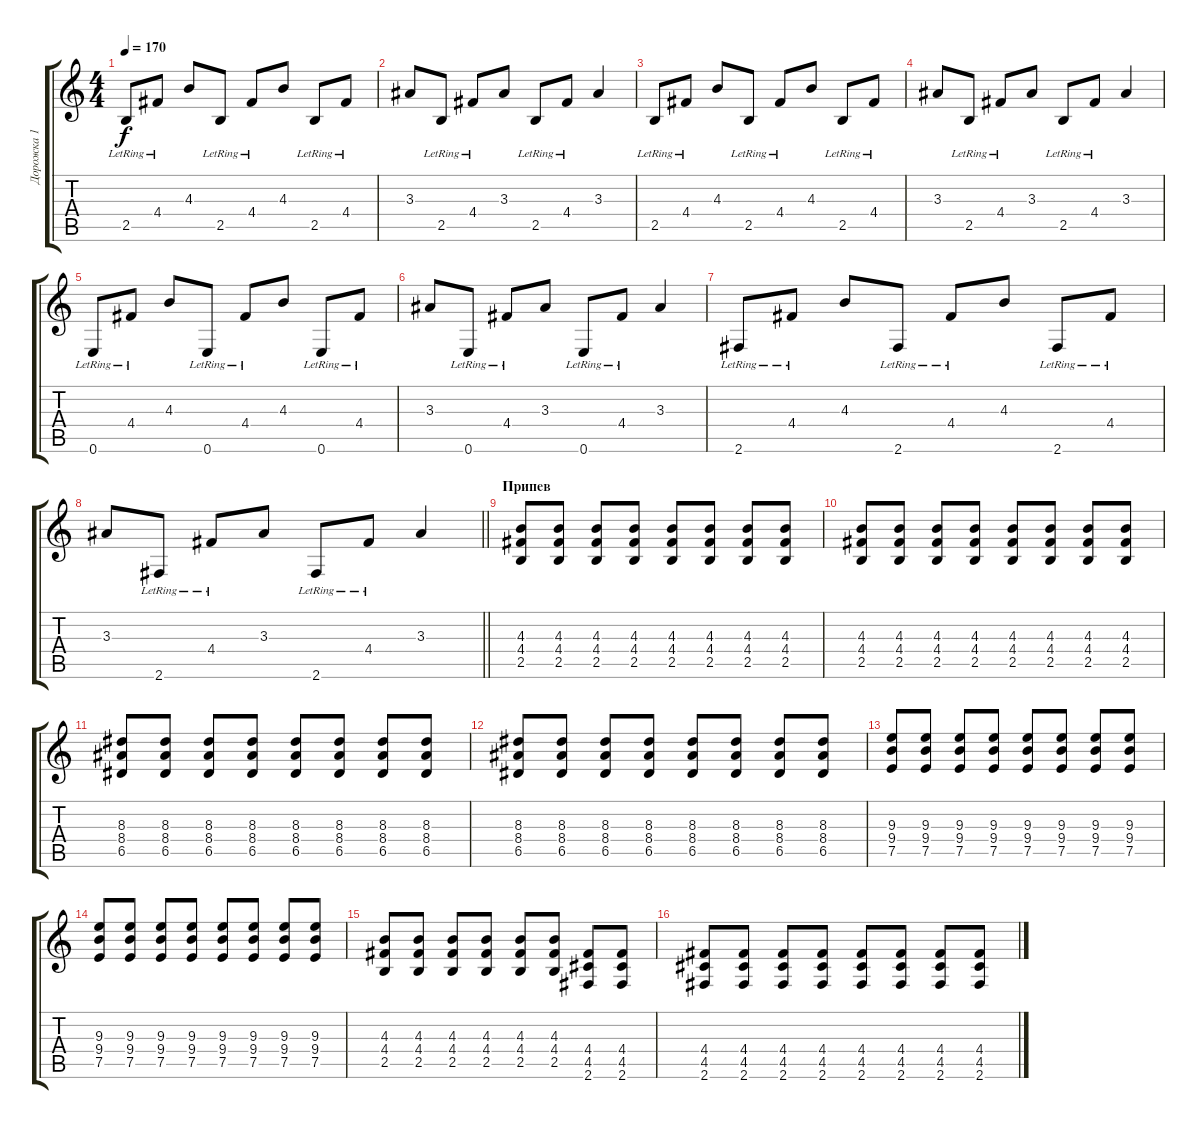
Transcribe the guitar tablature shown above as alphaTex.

\track ("Дорожка 1" "Дорожка 1") {instrument electricguitarclean}
\staff {score tabs}
\tuning (E4 B3 G3 D3 A2 E2) {hide}
\ts (4 4)
\tempo 170
\clef g2
\ks c
2.5{lr}.8{dy f} 4.4{lr}.8 4.3.8 2.5{lr}.8 4.4{lr}.8 4.3.8 2.5{lr}.8 4.4{lr}.8 |
3.3.8 2.5{lr}.8 4.4{lr}.8 3.3.8 2.5{lr}.8 4.4{lr}.8 3.3.4 |
2.5{lr}.8 4.4{lr}.8 4.3.8 2.5{lr}.8 4.4{lr}.8 4.3.8 2.5{lr}.8 4.4{lr}.8 |
3.3.8 2.5{lr}.8 4.4{lr}.8 3.3.8 2.5{lr}.8 4.4{lr}.8 3.3.4 |
0.6{lr}.8 4.4{lr}.8 4.3.8 0.6{lr}.8 4.4{lr}.8 4.3.8 0.6{lr}.8 4.4{lr}.8 |
3.3.8 0.6{lr}.8 4.4{lr}.8 3.3.8 0.6{lr}.8 4.4{lr}.8 3.3.4 |
2.6{lr}.8 4.4{lr}.8 4.3.8 2.6{lr}.8 4.4{lr}.8 4.3.8 2.6{lr}.8 4.4{lr}.8 |
\barLineRight lightlight
3.3.8 2.6{lr}.8 4.4{lr}.8 3.3.8 2.6{lr}.8 4.4{lr}.8 3.3.4 |
\section ("" "Припев")
(4.3 4.4 2.5).8 (4.3 4.4 2.5).8 (4.3 4.4 2.5).8 (4.3 4.4 2.5).8 (4.3 4.4 2.5).8 (4.3 4.4 2.5).8 (4.3 4.4 2.5).8 (4.3 4.4 2.5).8 |
(4.3 4.4 2.5).8 (4.3 4.4 2.5).8 (4.3 4.4 2.5).8 (4.3 4.4 2.5).8 (4.3 4.4 2.5).8 (4.3 4.4 2.5).8 (4.3 4.4 2.5).8 (4.3 4.4 2.5).8 |
(8.3 8.4 6.5).8 (8.3 8.4 6.5).8 (8.3 8.4 6.5).8 (8.3 8.4 6.5).8 (8.3 8.4 6.5).8 (8.3 8.4 6.5).8 (8.3 8.4 6.5).8 (8.3 8.4 6.5).8 |
(8.3 8.4 6.5).8 (8.3 8.4 6.5).8 (8.3 8.4 6.5).8 (8.3 8.4 6.5).8 (8.3 8.4 6.5).8 (8.3 8.4 6.5).8 (8.3 8.4 6.5).8 (8.3 8.4 6.5).8 |
(9.3 9.4 7.5).8 (9.3 9.4 7.5).8 (9.3 9.4 7.5).8 (9.3 9.4 7.5).8 (9.3 9.4 7.5).8 (9.3 9.4 7.5).8 (9.3 9.4 7.5).8 (9.3 9.4 7.5).8 |
(9.3 9.4 7.5).8 (9.3 9.4 7.5).8 (9.3 9.4 7.5).8 (9.3 9.4 7.5).8 (9.3 9.4 7.5).8 (9.3 9.4 7.5).8 (9.3 9.4 7.5).8 (9.3 9.4 7.5).8 |
(4.3 4.4 2.5).8 (4.3 4.4 2.5).8 (4.3 4.4 2.5).8 (4.3 4.4 2.5).8 (4.3 4.4 2.5).8 (4.3 4.4 2.5).8 (4.4 4.5 2.6).8 (4.4 4.5 2.6).8 |
(4.4 4.5 2.6).8 (4.4 4.5 2.6).8 (4.4 4.5 2.6).8 (4.4 4.5 2.6).8 (4.4 4.5 2.6).8 (4.4 4.5 2.6).8 (4.4 4.5 2.6).8 (4.4 4.5 2.6).8
